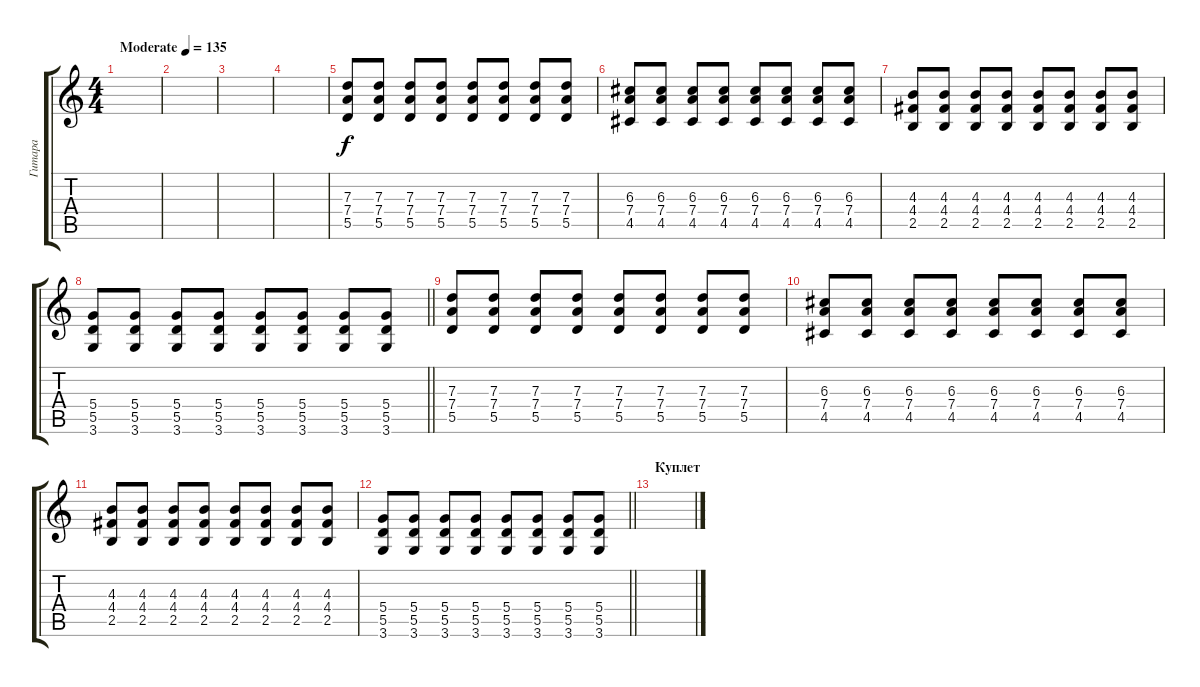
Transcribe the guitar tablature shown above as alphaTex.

\track ("Гитара" "Гитара") {instrument distortionguitar}
\staff {score tabs}
\tuning (E4 B3 G3 D3 A2 E2) {hide}
\ts (4 4)
\tempo (135 "Moderate")
\clef g2
\ks c
|
|
|
|
(7.3 7.4 5.5).8 (7.3 7.4 5.5).8 (7.3 7.4 5.5).8 (7.3 7.4 5.5).8 (7.3 7.4 5.5).8 (7.3 7.4 5.5).8 (7.3 7.4 5.5).8 (7.3 7.4 5.5).8 |
(6.3 7.4 4.5).8 (6.3 7.4 4.5).8 (6.3 7.4 4.5).8 (6.3 7.4 4.5).8 (6.3 7.4 4.5).8 (6.3 7.4 4.5).8 (6.3 7.4 4.5).8 (6.3 7.4 4.5).8 |
(4.3 4.4 2.5).8 (4.3 4.4 2.5).8 (4.3 4.4 2.5).8 (4.3 4.4 2.5).8 (4.3 4.4 2.5).8 (4.3 4.4 2.5).8 (4.3 4.4 2.5).8 (4.3 4.4 2.5).8 |
\barLineRight lightlight
(5.4 5.5 3.6).8 (5.4 5.5 3.6).8 (5.4 5.5 3.6).8 (5.4 5.5 3.6).8 (5.4 5.5 3.6).8 (5.4 5.5 3.6).8 (5.4 5.5 3.6).8 (5.4 5.5 3.6).8 |
(7.3 7.4 5.5).8 (7.3 7.4 5.5).8 (7.3 7.4 5.5).8 (7.3 7.4 5.5).8 (7.3 7.4 5.5).8 (7.3 7.4 5.5).8 (7.3 7.4 5.5).8 (7.3 7.4 5.5).8 |
(6.3 7.4 4.5).8 (6.3 7.4 4.5).8 (6.3 7.4 4.5).8 (6.3 7.4 4.5).8 (6.3 7.4 4.5).8 (6.3 7.4 4.5).8 (6.3 7.4 4.5).8 (6.3 7.4 4.5).8 |
(4.3 4.4 2.5).8 (4.3 4.4 2.5).8 (4.3 4.4 2.5).8 (4.3 4.4 2.5).8 (4.3 4.4 2.5).8 (4.3 4.4 2.5).8 (4.3 4.4 2.5).8 (4.3 4.4 2.5).8 |
\barLineRight lightlight
(5.4 5.5 3.6).8 (5.4 5.5 3.6).8 (5.4 5.5 3.6).8 (5.4 5.5 3.6).8 (5.4 5.5 3.6).8 (5.4 5.5 3.6).8 (5.4 5.5 3.6).8 (5.4 5.5 3.6).8 |
\section ("" "Куплет")
